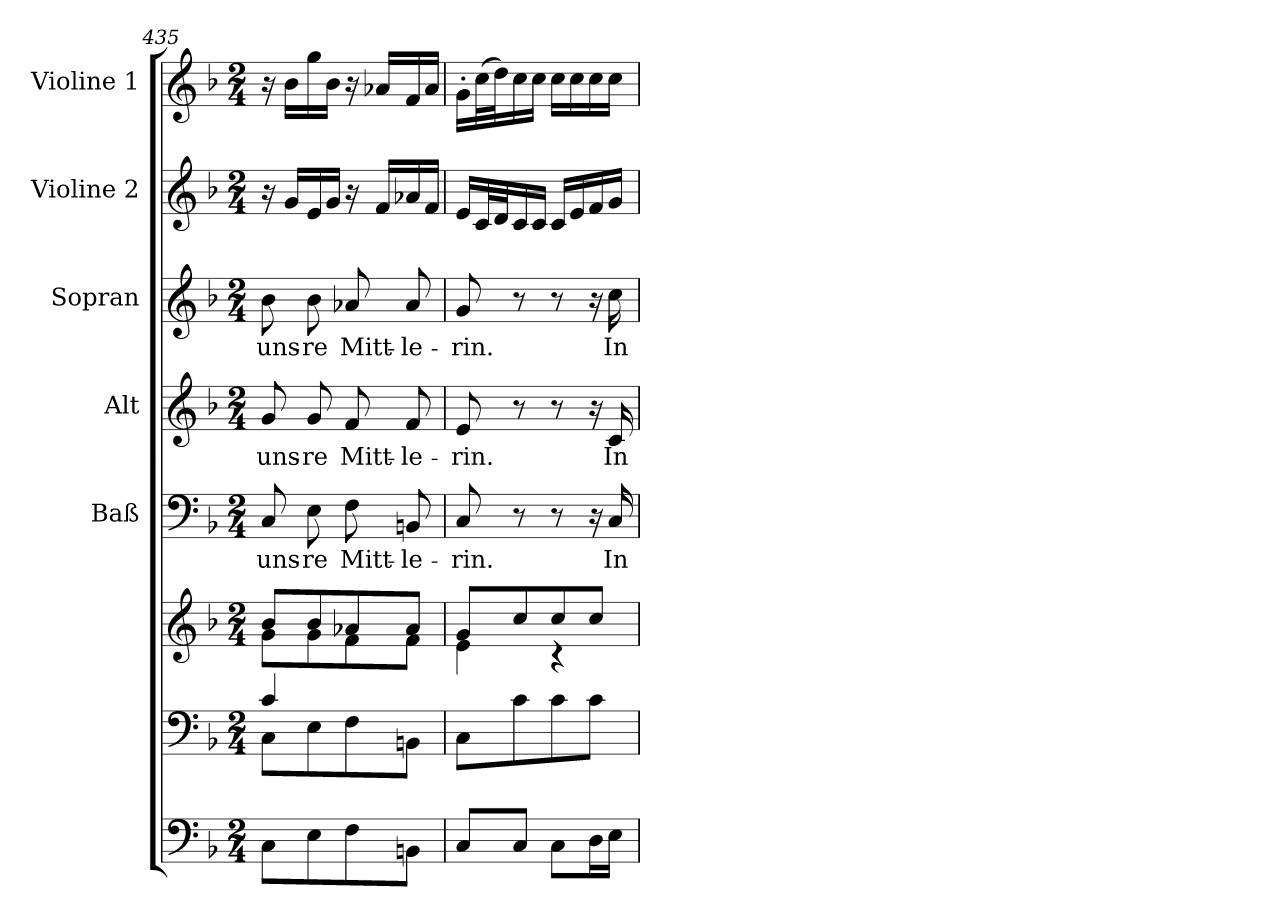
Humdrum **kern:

**kern	**kern	**kern	**kern	**text	**kern	**text	**kern	**text	**kern	**kern
*part7	*part6	*part6	*part5	*part5	*part4	*part4	*part3	*part3	*part2	*part1
*staff8	*staff7	*staff6	*staff5	*staff5	*staff4	*staff4	*staff3	*staff3	*staff2	*staff1
*	*	*	*I"Baß	*	*I"Alt	*	*I"Sopran	*	*I"Violine 2	*I"Violine 1
*	*	*	*	*	*	*	*	*	*I'Vln	*I'Vln
!!LO:PB:g=z
*clefF4	*clefF4	*clefG2	*clefF4	*	*clefG2	*	*clefG2	*	*clefG2	*clefG2
*ITrd7c12	*	*	*	*	*	*	*	*	*	*
*k[b-]	*k[b-]	*k[b-]	*k[b-]	*	*k[b-]	*	*k[b-]	*	*k[b-]	*k[b-]
*F:	*F:	*F:	*F:	*	*F:	*	*F:	*	*F:	*F:
*M2/4	*M2/4	*M2/4	*M2/4	*	*M2/4	*	*M2/4	*	*M2/4	*M2/4
=435	=435	=435	=435	=435	=435	=435	=435	=435	=435	=435
*	*^	*^	*	*	*	*	*	*	*	*
!	!	!	!	!	!	!LO:LY:b	!	!LO:LY:b	!	!LO:LY:b	!	!
8CC\L	4c/	8C\L	8b-/L	8g\L	8C/	uns-	8g/	uns-	8b-\	uns-	16r	16r
.	.	.	.	.	.	.	.	.	.	.	16g/LL	16b-\LL
!	!	!	!	!	!	!LO:LY:b	!	!LO:LY:b	!	!LO:LY:b	!	!
8EE\	.	8E\	8b-/	8g\	8E\	-re	8g/	-re	8b-\	-re	16e/	16gg\
.	.	.	.	.	.	.	.	.	.	.	16g/JJ	16b-\JJ
!	!	!	!	!	!	!LO:LY:b	!	!LO:LY:b	!	!LO:LY:b	!	!
8FF\	4ryy	8F\	8a-X/	8f\	8F\	Mitt-	8f/	Mitt-	8a-X/	Mitt-	16r	16r
.	.	.	.	.	.	.	.	.	.	.	16f/LL	16a-X/LL
!	!	!	!	!	!	!LO:LY:b	!	!LO:LY:b	!	!LO:LY:b	!	!
8BBBn\J	.	8BBn\J	8a-/J	8f\J	8BBn/	-le-	8f/	-le-	8a-/	-le-	16a-X/	16f/
.	.	.	.	.	.	.	.	.	.	.	16f/JJ	16a-/JJ
*	*v	*v	*	*	*	*	*	*	*	*	*	*
=436	=436	=436	=436	=436	=436	=436	=436	=436	=436	=436	=436
!	!	!	!	!	!LO:LY:b	!	!LO:LY:b	!	!LO:LY:b	!	!
8CC/L	8C\L	8g/L	4e\	8C/	-rin.	8e/	-rin.	8g/	-rin.	16e/LL	16g'>\LL
.	.	.	.	.	.	.	.	.	.	32c/L	(>32cc\L
.	.	.	.	.	.	.	.	.	.	32d/J	32dd\J)
8CC/J	8c\	8cc/	.	8r	.	8r	.	8r	.	16c/	16cc\
.	.	.	.	.	.	.	.	.	.	16c/JJ	16cc\JJ
8CC\L	8c\	8cc/	4rc	8r	.	8r	.	8r	.	16c/LL	16cc\LL
.	.	.	.	.	.	.	.	.	.	16e/	16cc\
16DD\L	8c\J	8cc/J	.	16r	.	16r	.	16r	.	16f/	16cc\
!	!	!	!	!	!LO:LY:b	!	!LO:LY:b	!	!LO:LY:b	!	!
16EE\JJ	.	.	.	16C/	In	16c/	In	16cc\	In	16g/JJ	16cc\JJ
*	*	*v	*v	*	*	*	*	*	*	*	*
=	=	=	=	=	=	=	=	=	=	=
*-	*-	*-	*-	*-	*-	*-	*-	*-	*-	*-
